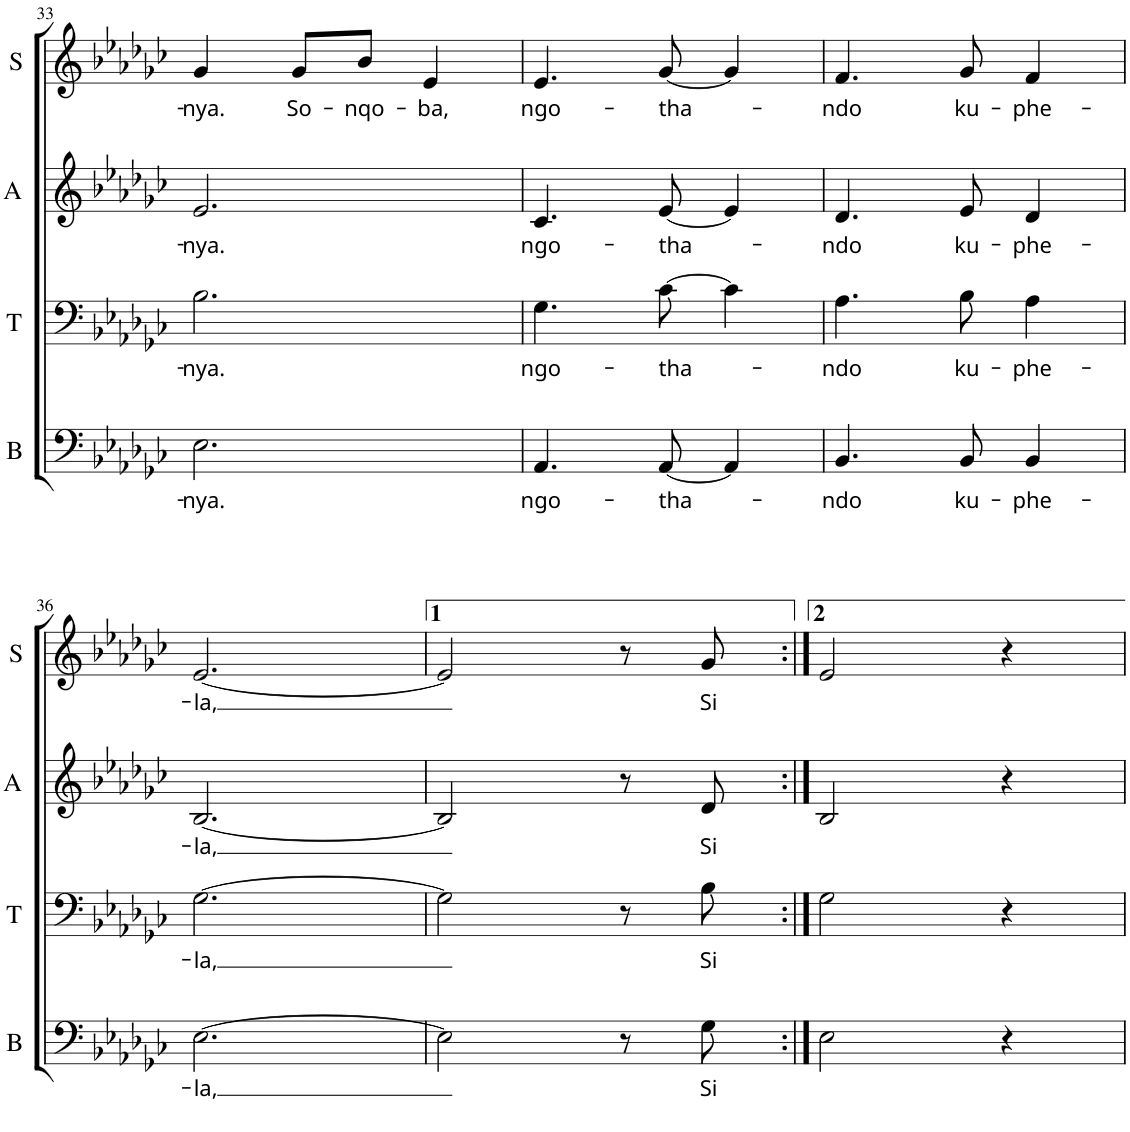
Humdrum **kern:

**kern	**text	**kern	**text	**kern	**text	**kern	**text
*part4	*part4	*part3	*part3	*part2	*part2	*part1	*part1
*staff4	*staff4	*staff3	*staff3	*staff2	*staff2	*staff1	*staff1
*I"Bass	*	*I"Tenor	*	*I"Alto	*	*I"Soprano	*
*I'B	*	*I'T	*	*I'A	*	*I'S	*
!!LO:PB:g=z
*clefF4	*	*clefF4	*	*clefG2	*	*clefG2	*
*k[b-e-a-d-g-c-]	*	*k[b-e-a-d-g-c-]	*	*k[b-e-a-d-g-c-]	*	*k[b-e-a-d-g-c-]	*
*G-:	*	*G-:	*	*G-:	*	*G-:	*
*M3/4	*	*M3/4	*	*M3/4	*	*M3/4	*
=33	=33	=33	=33	=33	=33	=33	=33
!	!LO:LY:b	!	!LO:LY:b	!	!LO:LY:b	!	!LO:LY:b
2.E-\	-nya.	2.B-\	-nya.	2.e-/	-nya.	4g-/	-nya.
!	!	!	!	!	!	!	!LO:LY:b
.	.	.	.	.	.	8g-/L	So-
!	!	!	!	!	!	!	!LO:LY:b
.	.	.	.	.	.	8b-/J	-nqo-
!	!	!	!	!	!	!	!LO:LY:b
.	.	.	.	.	.	4e-/	-ba,
=34	=34	=34	=34	=34	=34	=34	=34
!	!LO:LY:b	!	!LO:LY:b	!	!LO:LY:b	!	!LO:LY:b
4.AA-/	ngo-	4.G-\	ngo-	4.c-/	ngo-	4.e-/	ngo-
!	!LO:LY:b	!	!LO:LY:b	!	!LO:LY:b	!	!LO:LY:b
[8AA-/	-tha-	[8c-\	-tha-	[8e-/	-tha-	[8g-/	-tha-
4AA-/]	.	4c-\]	.	4e-/]	.	4g-/]	.
=35	=35	=35	=35	=35	=35	=35	=35
!	!LO:LY:b	!	!LO:LY:b	!	!LO:LY:b	!	!LO:LY:b
4.BB-/	-ndo	4.A-\	-ndo	4.d-/	-ndo	4.f/	-ndo
!	!LO:LY:b	!	!LO:LY:b	!	!LO:LY:b	!	!LO:LY:b
8BB-/	ku-	8B-\	ku-	8e-/	ku-	8g-/	ku-
!	!LO:LY:b	!	!LO:LY:b	!	!LO:LY:b	!	!LO:LY:b
4BB-/	-phe-	4A-\	-phe-	4d-/	-phe-	4f/	-phe-
!!LO:LB:g=z
=36	=36	=36	=36	=36	=36	=36	=36
!	!LO:LY:b	!	!LO:LY:b	!	!LO:LY:b	!	!LO:LY:b
[2.E-\	-la,	[2.G-\	-la,	[2.B-/	-la,	[2.e-/	-la,
=37	=37	=37	=37	=37	=37	=37	=37
2E-\]	.	2G-\]	.	2B-/]	.	2e-/]	.
8r	.	8r	.	8r	.	8r	.
!	!LO:LY:b	!	!LO:LY:b	!	!LO:LY:b	!	!LO:LY:b
8G-\	Si	8B-\	Si	8d-/	Si	8g-/	Si
=38:|!	=38:|!	=38:|!	=38:|!	=38:|!	=38:|!	=38:|!	=38:|!
2E-\	.	2G-\	.	2B-/	.	2e-/	.
4r	.	4r	.	4r	.	4r	.
=	=	=	=	=	=	=	=
*-	*-	*-	*-	*-	*-	*-	*-
